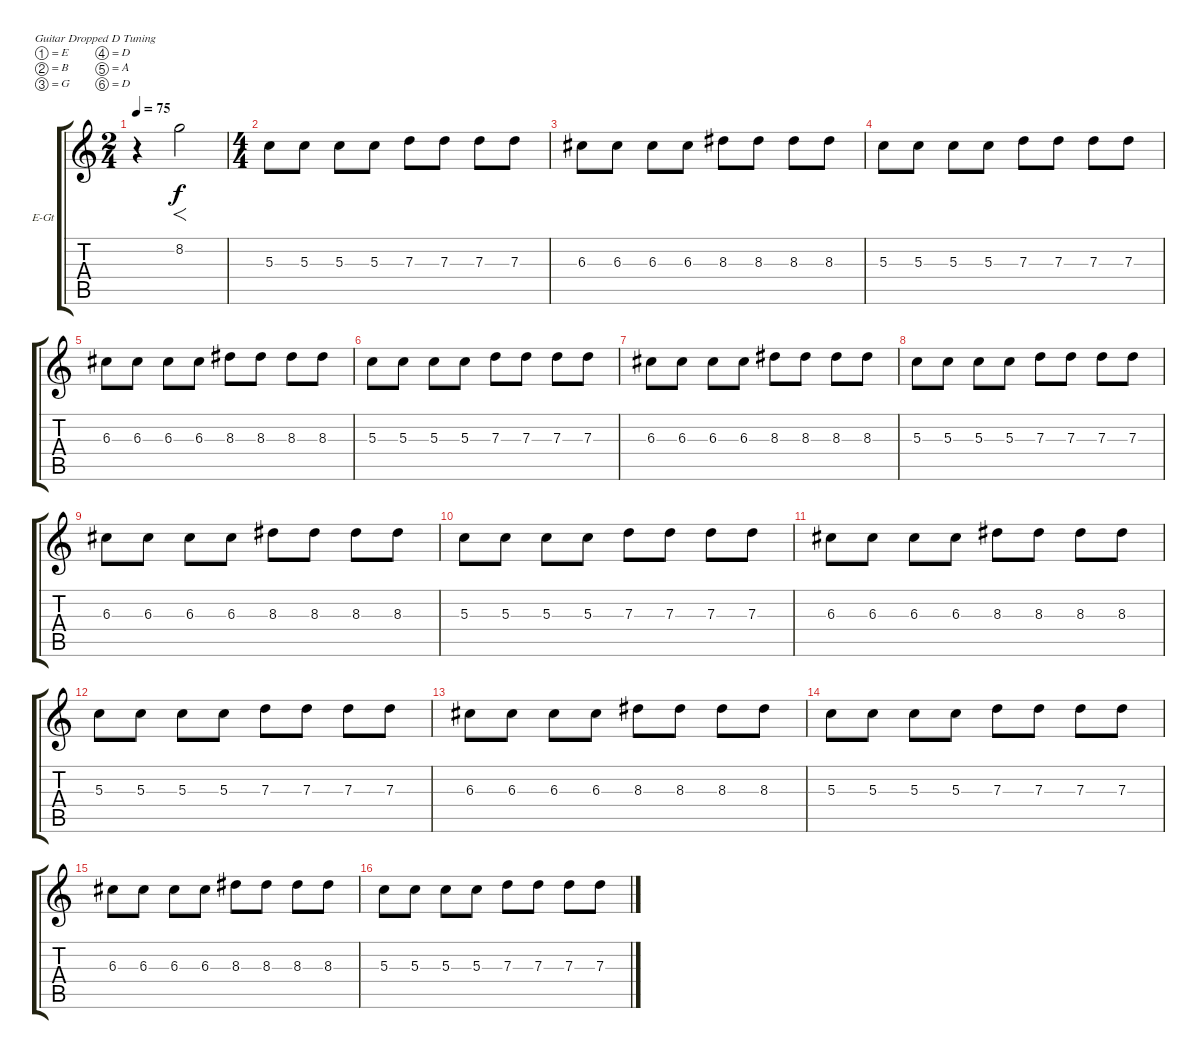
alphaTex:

\defaultSystemsLayout 4
\bracketExtendMode groupsimilarinstruments
\firstSystemTrackNameOrientation horizontal
\otherSystemsTrackNameOrientation horizontal
\track ("Electric Guitar" "E-Gt") {instrument distortionguitar}
\staff {score tabs}
\tuning (E4 B3 G3 D3 A2 D2)
\ts (2 4)
\tempo 75
\clef g2
\ks c
r.4{dy f} 8.2.2{f} |
\ts (4 4)
5.3.8 5.3.8 5.3.8 5.3.8 7.3.8 7.3.8 7.3.8 7.3.8 |
6.3.8 6.3.8 6.3.8 6.3.8 8.3.8 8.3.8 8.3.8 8.3.8 |
5.3.8 5.3.8 5.3.8 5.3.8 7.3.8 7.3.8 7.3.8 7.3.8 |
6.3.8 6.3.8 6.3.8 6.3.8 8.3.8 8.3.8 8.3.8 8.3.8 |
5.3.8 5.3.8 5.3.8 5.3.8 7.3.8 7.3.8 7.3.8 7.3.8 |
6.3.8 6.3.8 6.3.8 6.3.8 8.3.8 8.3.8 8.3.8 8.3.8 |
5.3.8 5.3.8 5.3.8 5.3.8 7.3.8 7.3.8 7.3.8 7.3.8 |
6.3.8 6.3.8 6.3.8 6.3.8 8.3.8 8.3.8 8.3.8 8.3.8 |
5.3.8 5.3.8 5.3.8 5.3.8 7.3.8 7.3.8 7.3.8 7.3.8 |
6.3.8 6.3.8 6.3.8 6.3.8 8.3.8 8.3.8 8.3.8 8.3.8 |
5.3.8 5.3.8 5.3.8 5.3.8 7.3.8 7.3.8 7.3.8 7.3.8 |
6.3.8 6.3.8 6.3.8 6.3.8 8.3.8 8.3.8 8.3.8 8.3.8 |
5.3.8 5.3.8 5.3.8 5.3.8 7.3.8 7.3.8 7.3.8 7.3.8 |
6.3.8 6.3.8 6.3.8 6.3.8 8.3.8 8.3.8 8.3.8 8.3.8 |
5.3.8 5.3.8 5.3.8 5.3.8 7.3.8 7.3.8 7.3.8 7.3.8
